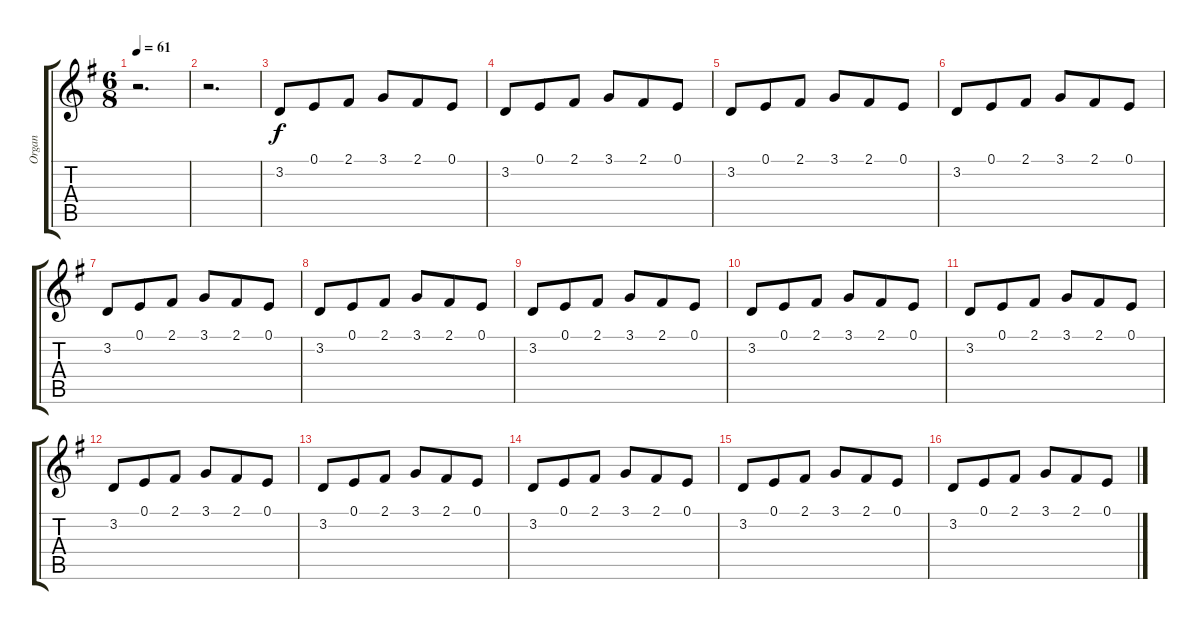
\track ("Organ" "Organ") {instrument percussiveorgan}
\staff {score tabs}
\tuning (E4 B3 G3 D3 A2 E2) {hide}
\ts (6 8)
\tempo 61
\clef g2
\ks g
r.2{d dy f} |
r.2{d} |
3.2.8{volume 4 balance 4} 0.1.8 2.1.8 3.1.8 2.1.8 0.1.8 |
3.2.8 0.1.8 2.1.8 3.1.8 2.1.8 0.1.8 |
3.2.8 0.1.8 2.1.8 3.1.8 2.1.8 0.1.8 |
3.2.8 0.1.8 2.1.8 3.1.8 2.1.8 0.1.8 |
3.2.8 0.1.8 2.1.8 3.1.8 2.1.8 0.1.8 |
3.2.8 0.1.8 2.1.8 3.1.8 2.1.8 0.1.8 |
3.2.8 0.1.8 2.1.8 3.1.8 2.1.8 0.1.8 |
3.2.8 0.1.8 2.1.8 3.1.8 2.1.8 0.1.8 |
3.2.8 0.1.8 2.1.8 3.1.8 2.1.8 0.1.8 |
3.2.8 0.1.8 2.1.8 3.1.8 2.1.8 0.1.8 |
3.2.8 0.1.8 2.1.8 3.1.8 2.1.8 0.1.8 |
3.2.8 0.1.8 2.1.8 3.1.8 2.1.8 0.1.8 |
3.2.8{volume 0} 0.1.8 2.1.8 3.1.8 2.1.8 0.1.8 |
3.2.8 0.1.8 2.1.8 3.1.8 2.1.8 0.1.8
